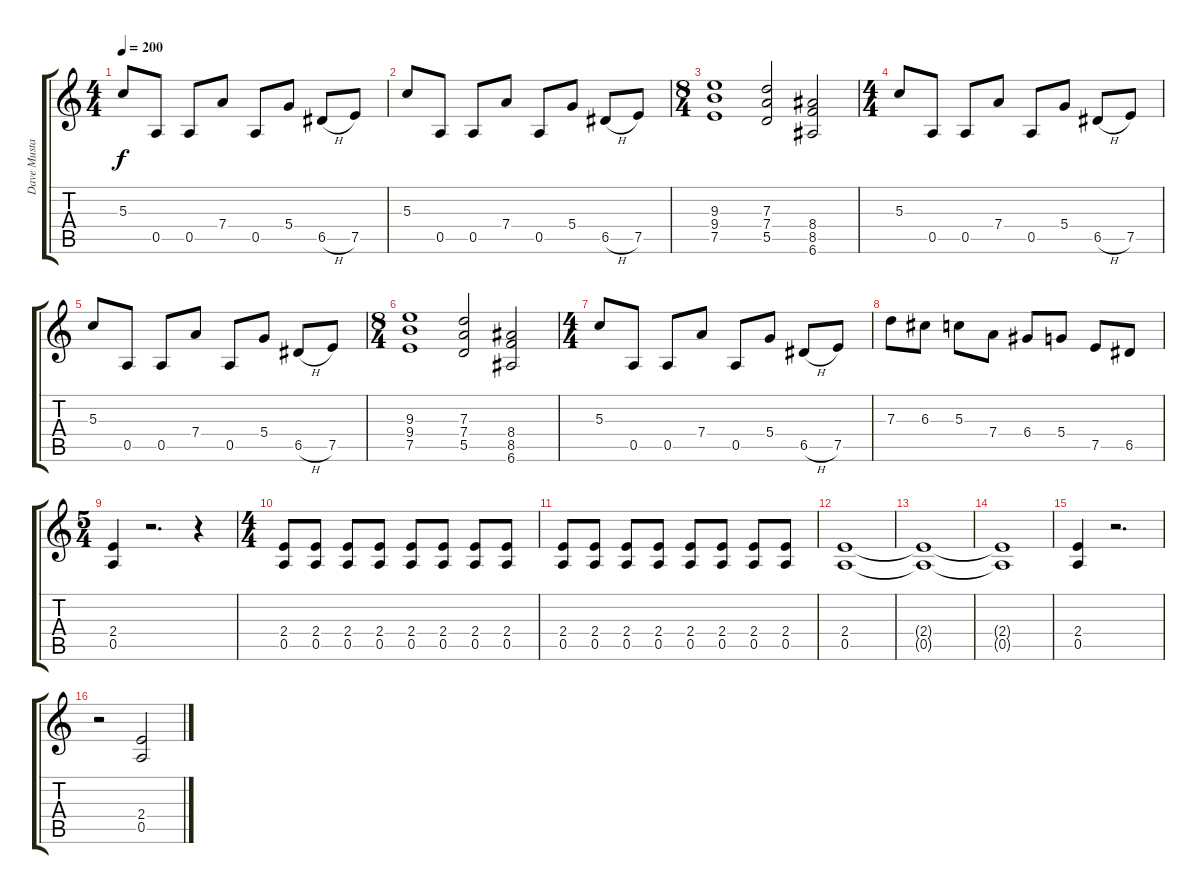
\track ("Dave Mustaine" "Dave Musta") {instrument distortionguitar}
\staff {score tabs}
\tuning (E4 B3 G3 D3 A2 E2) {hide}
\ts (4 4)
\tempo 200
\clef g2
\ks c
5.3.8{dy f} 0.5.8 0.5.8 7.4.8 0.5.8 5.4.8 6.5{h}.8 7.5.8 |
5.3.8 0.5.8 0.5.8 7.4.8 0.5.8 5.4.8 6.5{h}.8 7.5.8 |
\ts (8 4)
(9.3 9.4 7.5).1 (7.3 7.4 5.5).2 (8.4 8.5 6.6).2 |
\ts (4 4)
5.3.8 0.5.8 0.5.8 7.4.8 0.5.8 5.4.8 6.5{h}.8 7.5.8 |
5.3.8 0.5.8 0.5.8 7.4.8 0.5.8 5.4.8 6.5{h}.8 7.5.8 |
\ts (8 4)
(9.3 9.4 7.5).1 (7.3 7.4 5.5).2 (8.4 8.5 6.6).2 |
\ts (4 4)
5.3.8 0.5.8 0.5.8 7.4.8 0.5.8 5.4.8 6.5{h}.8 7.5.8 |
7.3.8 6.3.8 5.3.8 7.4.8 6.4.8 5.4.8 7.5.8 6.5.8 |
\ts (5 4)
(2.4 0.5).4 r.2{d} r.4 |
\ts (4 4)
(2.4 0.5).8 (2.4 0.5).8 (2.4 0.5).8 (2.4 0.5).8 (2.4 0.5).8 (2.4 0.5).8 (2.4 0.5).8 (2.4 0.5).8 |
(2.4 0.5).8 (2.4 0.5).8 (2.4 0.5).8 (2.4 0.5).8 (2.4 0.5).8 (2.4 0.5).8 (2.4 0.5).8 (2.4 0.5).8 |
(2.4 0.5).1 |
(2.4{t} 0.5{t}).1 |
(2.4{t} 0.5{t}).1 |
(2.4 0.5).4 r.2{d} |
r.2 (2.4 0.5).2
